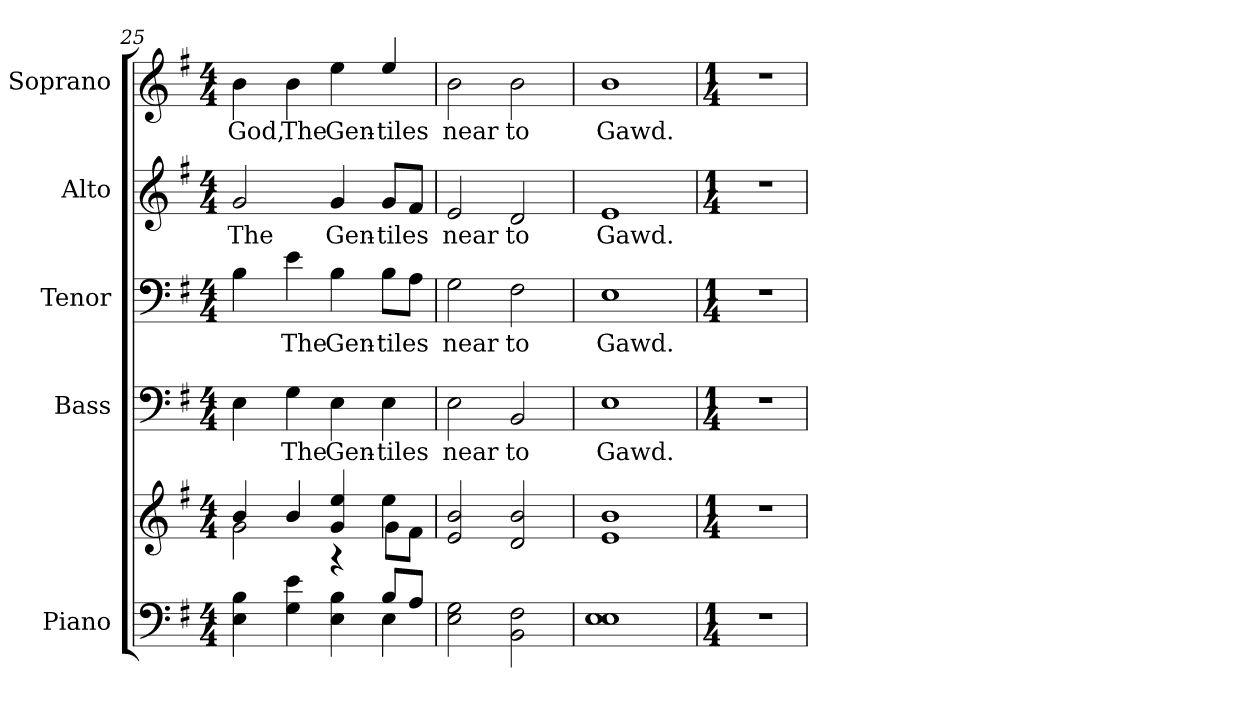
**kern	**kern	**kern	**text	**kern	**text	**kern	**text	**kern	**text
*part5	*part5	*part4	*part4	*part3	*part3	*part2	*part2	*part1	*part1
*staff6	*staff5	*staff4	*staff4	*staff3	*staff3	*staff2	*staff2	*staff1	*staff1
*I"Piano	*	*I"Bass	*	*I"Tenor	*	*I"Alto	*	*I"Soprano	*
*I'Pno.	*	*I'B.	*	*I'T.	*	*I'A.	*	*I'S.	*
*clefF4	*clefG2	*clefF4	*	*clefF4	*	*clefG2	*	*clefG2	*
*k[f#]	*k[f#]	*k[f#]	*	*k[f#]	*	*k[f#]	*	*k[f#]	*
*G:	*G:	*G:	*	*G:	*	*G:	*	*G:	*
*M4/4	*M4/4	*M4/4	*	*M4/4	*	*M4/4	*	*M4/4	*
=25	=25	=25	=25	=25	=25	=25	=25	=25	=25
*^	*^	*	*	*	*	*	*	*	*
!	!	!	!	!	!	!	!	!	!LO:LY:b:color=#000000	!	!
!	!	!	!	!	!	!	!	!	!	!	!LO:LY:b:color=#000000
4Ei\ 4Bi	2ryy	4bi/	2gi\	4Ei\	.	4Bi\	.	2gi/	The	4bi\	God,
!	!	!	!	!	!LO:LY:b:color=#000000	!	!	!	!	!	!
!	!	!	!	!	!	!	!LO:LY:b:color=#000000	!	!	!	!
!	!	!	!	!	!	!	!	!	!	!	!LO:LY:b:color=#000000
4Gi\ 4ei	.	4bi/	.	4Gi\	The	4ei\	The	.	.	4bi\	The
!	!	!	!	!	!LO:LY:b:color=#000000	!	!	!	!	!	!
!	!	!	!	!	!	!	!LO:LY:b:color=#000000	!	!	!	!
!	!	!	!	!	!	!	!	!	!LO:LY:b:color=#000000	!	!
!	!	!	!	!	!	!	!	!	!	!	!LO:LY:b:color=#000000
4Ei\ 4Bi	4ryy	4gi/ 4eei	4r	4Ei\	Gen-	4Bi\	Gen-	4gi/	Gen-	4eei\	Gen-
!	!	!	!	!	!LO:LY:b:color=#000000	!	!	!	!	!	!
!	!	!	!	!	!	!	!LO:LY:b:color=#000000	!	!	!	!
!	!	!	!	!	!	!	!	!	!LO:LY:b:color=#000000	!	!
!	!	!	!	!	!	!	!	!	!	!	!LO:LY:b:color=#000000
8Bi/L	4Ei\	4eei\	8gi\L	4Ei\	-tiles	8Bi\L	-tiles	8gi/L	-tiles	4eei/	-tiles
8Ai/J	.	.	8f#i\J	.	.	8Ai\J	.	8f#i/J	.	.	.
*v	*v	*	*	*	*	*	*	*	*	*	*
*	*v	*v	*	*	*	*	*	*	*	*
!!LO:PB:g=z
=26	=26	=26	=26	=26	=26	=26	=26	=26	=26
*	*^	*	*	*	*	*	*	*	*
!	!	!	!	!LO:LY:b:color=#000000	!	!	!	!	!	!
*	*v	*v	*	*	*	*	*	*	*	*
*	*^	*	*	*	*	*	*	*	*
!	!	!	!	!	!	!LO:LY:b:color=#000000	!	!	!	!
*	*v	*v	*	*	*	*	*	*	*	*
*	*^	*	*	*	*	*	*	*	*
!	!	!	!	!	!	!	!	!LO:LY:b:color=#000000	!	!
*	*v	*v	*	*	*	*	*	*	*	*
*	*^	*	*	*	*	*	*	*	*
!	!	!	!	!	!	!	!	!	!	!LO:LY:b:color=#000000
*	*v	*v	*	*	*	*	*	*	*	*
2Ei\ 2Gi	2ei/ 2bi	2Ei\	near	2Gi\	near	2ei/	near	2bi\	near
!	!	!	!LO:LY:b:color=#000000	!	!	!	!	!	!
!	!	!	!	!	!LO:LY:b:color=#000000	!	!	!	!
!	!	!	!	!	!	!	!LO:LY:b:color=#000000	!	!
!	!	!	!	!	!	!	!	!	!LO:LY:b:color=#000000
2BBi\ 2F#i	2di/ 2bi	2BBi/	to	2F#i\	to	2di/	to	2bi\	to
=27	=27	=27	=27	=27	=27	=27	=27	=27	=27
!	!	!	!LO:LY:b:color=#000000	!	!	!	!	!	!
!	!	!	!	!	!LO:LY:b:color=#000000	!	!	!	!
!	!	!	!	!	!	!	!LO:LY:b:color=#000000	!	!
!	!	!	!	!	!	!	!	!	!LO:LY:b:color=#000000
1Ei 1Ei	1ei 1bi	1Ei	Gawd.	1Ei	Gawd.	1ei	Gawd.	1bi	Gawd.
=28	=28	=28	=28	=28	=28	=28	=28	=28	=28
*M1/4	*M1/4	*M1/4	*	*M1/4	*	*M1/4	*	*M1/4	*
!LO:N:vis=1	!LO:N:vis=1	!LO:N:vis=1	!	!LO:N:vis=1	!	!LO:N:vis=1	!	!LO:N:vis=1	!
4r	4r	4r	.	4r	.	4r	.	4r	.
=	=	=	=	=	=	=	=	=	=
*-	*-	*-	*-	*-	*-	*-	*-	*-	*-
